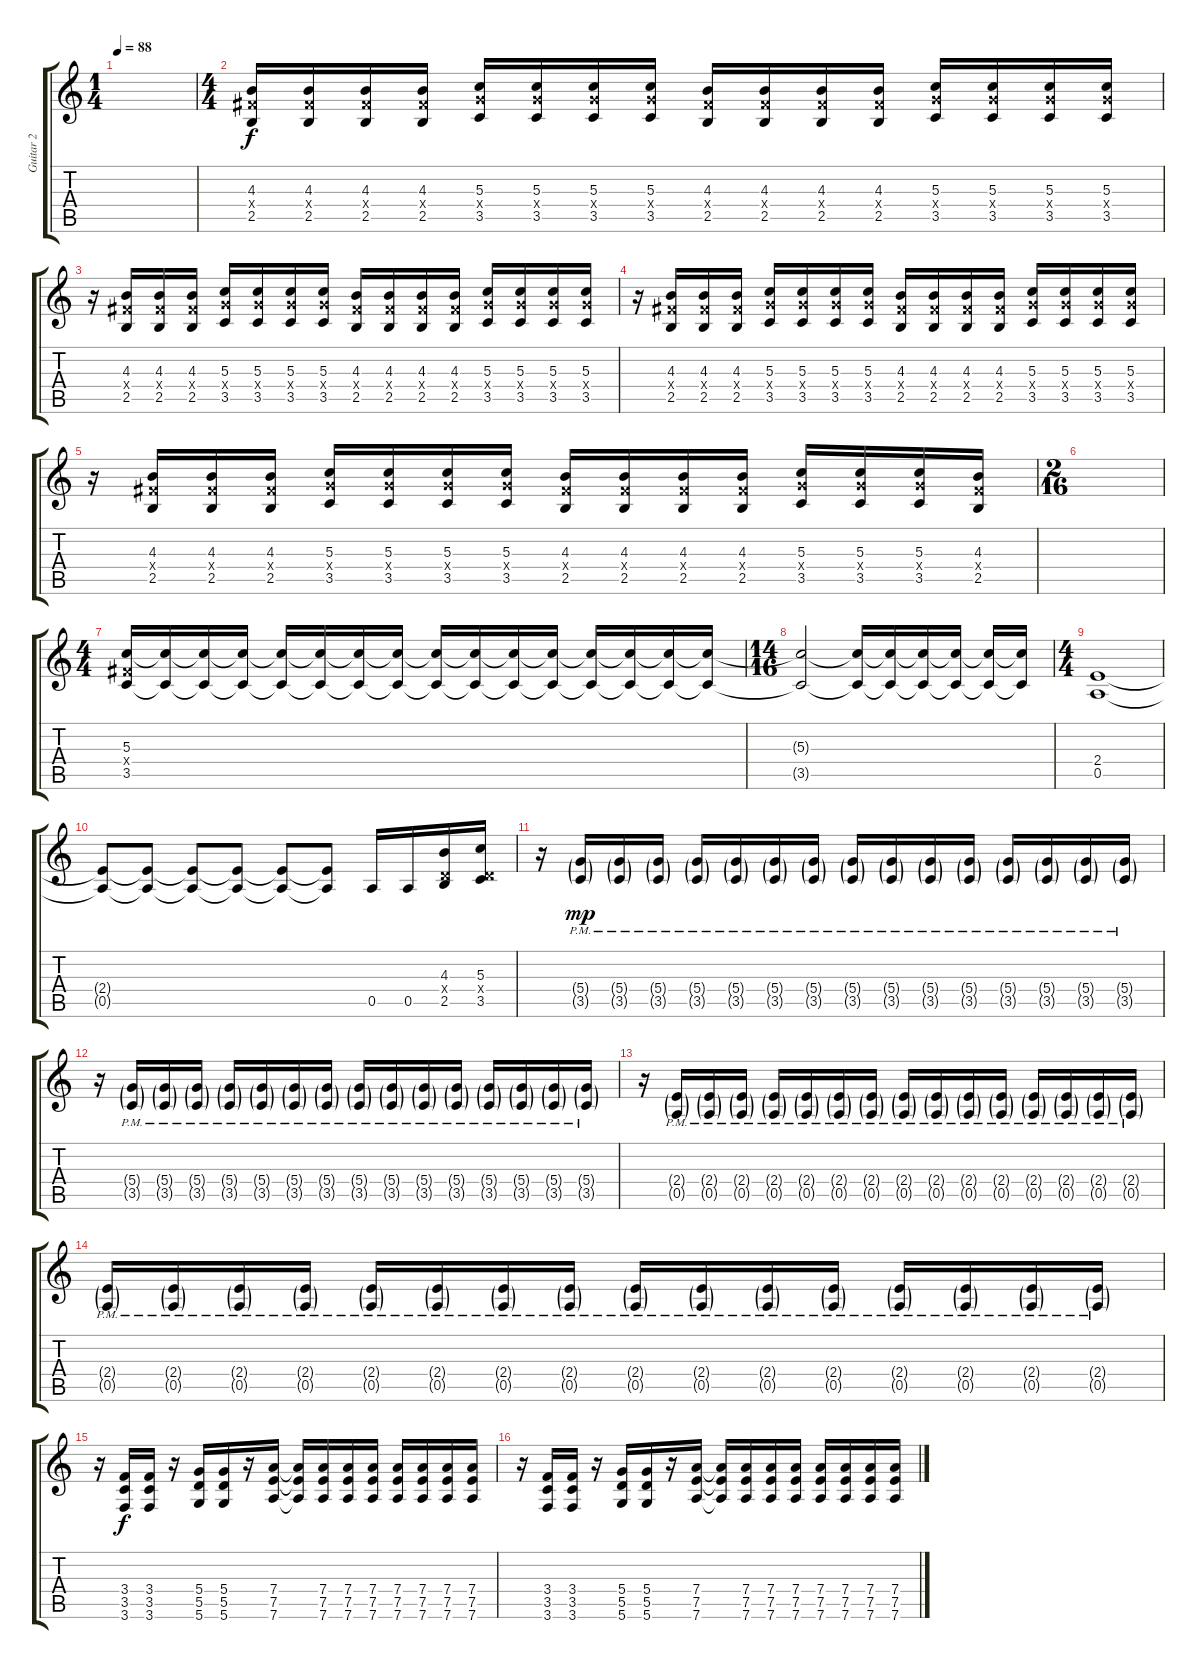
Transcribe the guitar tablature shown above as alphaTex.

\track ("Guitar 2" "Guitar 2") {instrument distortionguitar}
\staff {score tabs}
\tuning (E4 B3 G3 D3 A2 D2) {hide}
\ts (1 4)
\tempo 88
\clef g2
\ks c
|
\ts (4 4)
(4.3 4.4{x} 2.5).16 (4.3 4.4{x} 2.5).16 (4.3 4.4{x} 2.5).16 (4.3 4.4{x} 2.5).16 (5.3 5.4{x} 3.5).16 (5.3 5.4{x} 3.5).16 (5.3 5.4{x} 3.5).16 (5.3 5.4{x} 3.5).16 (4.3 4.4{x} 2.5).16 (4.3 4.4{x} 2.5).16 (4.3 4.4{x} 2.5).16 (4.3 4.4{x} 2.5).16 (5.3 5.4{x} 3.5).16 (5.3 5.4{x} 3.5).16 (5.3 5.4{x} 3.5).16 (5.3 5.4{x} 3.5).16 |
r.16 (4.3 4.4{x} 2.5).16 (4.3 4.4{x} 2.5).16 (4.3 4.4{x} 2.5).16 (5.3 5.4{x} 3.5).16 (5.3 5.4{x} 3.5).16 (5.3 5.4{x} 3.5).16 (5.3 5.4{x} 3.5).16 (4.3 4.4{x} 2.5).16 (4.3 4.4{x} 2.5).16 (4.3 4.4{x} 2.5).16 (4.3 4.4{x} 2.5).16 (5.3 5.4{x} 3.5).16 (5.3 5.4{x} 3.5).16 (5.3 5.4{x} 3.5).16 (5.3 5.4{x} 3.5).16 |
r.16 (4.3 4.4{x} 2.5).16 (4.3 4.4{x} 2.5).16 (4.3 4.4{x} 2.5).16 (5.3 5.4{x} 3.5).16 (5.3 5.4{x} 3.5).16 (5.3 5.4{x} 3.5).16 (5.3 5.4{x} 3.5).16 (4.3 4.4{x} 2.5).16 (4.3 4.4{x} 2.5).16 (4.3 4.4{x} 2.5).16 (4.3 4.4{x} 2.5).16 (5.3 5.4{x} 3.5).16 (5.3 5.4{x} 3.5).16 (5.3 5.4{x} 3.5).16 (5.3 5.4{x} 3.5).16 |
r.16 (4.3 4.4{x} 2.5).16 (4.3 4.4{x} 2.5).16 (4.3 4.4{x} 2.5).16 (5.3 5.4{x} 3.5).16 (5.3 5.4{x} 3.5).16 (5.3 5.4{x} 3.5).16 (5.3 5.4{x} 3.5).16 (4.3 4.4{x} 2.5).16 (4.3 4.4{x} 2.5).16 (4.3 4.4{x} 2.5).16 (4.3 4.4{x} 2.5).16 (5.3 5.4{x} 3.5).16 (5.3 5.4{x} 3.5).16 (5.3 5.4{x} 3.5).16 (4.3 4.4{x} 2.5).16 |
\ts (2 16)
|
\ts (4 4)
(5.3 4.4{x} 3.5).16 (5.3{t} 3.5{t}).16 (5.3{t} 3.5{t}).16 (5.3{t} 3.5{t}).16 (5.3{t} 3.5{t}).16 (5.3{t} 3.5{t}).16 (5.3{t} 3.5{t}).16 (5.3{t} 3.5{t}).16 (5.3{t} 3.5{t}).16 (5.3{t} 3.5{t}).16 (5.3{t} 3.5{t}).16 (5.3{t} 3.5{t}).16 (5.3{t} 3.5{t}).16 (5.3{t} 3.5{t}).16 (5.3{t} 3.5{t}).16 (5.3{t} 3.5{t}).16 |
\ts (14 16)
(5.3{t} 3.5{t}).2{volume 3} (5.3{t} 3.5{t}).16 (5.3{t} 3.5{t}).16 (5.3{t} 3.5{t}).16 (5.3{t} 3.5{t}).16 (5.3{t} 3.5{t}).16 (5.3{t} 3.5{t}).16 |
\ts (4 4)
(2.4 0.5).1{volume 13} |
(2.4{t} 0.5{t}).8 (2.4{t} 0.5{t}).8 (2.4{t} 0.5{t}).8 (2.4{t} 0.5{t}).8 (2.4{t} 0.5{t}).8 (2.4{t} 0.5{t}).8 0.5.16 0.5.16 (4.3 0.4{x} 2.5).16 (5.3 0.4{x} 3.5).16 |
r.16 (5.4{g pm} 3.5{g pm}).16{dy mp} (5.4{g pm} 3.5{g pm}).16 (5.4{g pm} 3.5{g pm}).16 (5.4{g pm} 3.5{g pm}).16 (5.4{g pm} 3.5{g pm}).16 (5.4{g pm} 3.5{g pm}).16 (5.4{g pm} 3.5{g pm}).16 (5.4{g pm} 3.5{g pm}).16 (5.4{g pm} 3.5{g pm}).16 (5.4{g pm} 3.5{g pm}).16 (5.4{g pm} 3.5{g pm}).16 (5.4{g pm} 3.5{g pm}).16 (5.4{g pm} 3.5{g pm}).16 (5.4{g pm} 3.5{g pm}).16 (5.4{g pm} 3.5{g pm}).16 |
r.16 (5.4{g pm} 3.5{g pm}).16 (5.4{g pm} 3.5{g pm}).16 (5.4{g pm} 3.5{g pm}).16 (5.4{g pm} 3.5{g pm}).16 (5.4{g pm} 3.5{g pm}).16 (5.4{g pm} 3.5{g pm}).16 (5.4{g pm} 3.5{g pm}).16 (5.4{g pm} 3.5{g pm}).16 (5.4{g pm} 3.5{g pm}).16 (5.4{g pm} 3.5{g pm}).16 (5.4{g pm} 3.5{g pm}).16 (5.4{g pm} 3.5{g pm}).16 (5.4{g pm} 3.5{g pm}).16 (5.4{g pm} 3.5{g pm}).16 (5.4{g pm} 3.5{g pm}).16 |
r.16 (2.4{g pm} 0.5{g pm}).16 (2.4{g pm} 0.5{g pm}).16 (2.4{g pm} 0.5{g pm}).16 (2.4{g pm} 0.5{g pm}).16 (2.4{g pm} 0.5{g pm}).16 (2.4{g pm} 0.5{g pm}).16 (2.4{g pm} 0.5{g pm}).16 (2.4{g pm} 0.5{g pm}).16 (2.4{g pm} 0.5{g pm}).16 (2.4{g pm} 0.5{g pm}).16 (2.4{g pm} 0.5{g pm}).16 (2.4{g pm} 0.5{g pm}).16 (2.4{g pm} 0.5{g pm}).16 (2.4{g pm} 0.5{g pm}).16 (2.4{g pm} 0.5{g pm}).16 |
(2.4{g pm} 0.5{g pm}).16 (2.4{g pm} 0.5{g pm}).16 (2.4{g pm} 0.5{g pm}).16 (2.4{g pm} 0.5{g pm}).16 (2.4{g pm} 0.5{g pm}).16 (2.4{g pm} 0.5{g pm}).16 (2.4{g pm} 0.5{g pm}).16 (2.4{g pm} 0.5{g pm}).16 (2.4{g pm} 0.5{g pm}).16 (2.4{g pm} 0.5{g pm}).16 (2.4{g pm} 0.5{g pm}).16 (2.4{g pm} 0.5{g pm}).16 (2.4{g pm} 0.5{g pm}).16 (2.4{g pm} 0.5{g pm}).16 (2.4{g pm} 0.5{g pm}).16 (2.4{g pm} 0.5{g pm}).16 |
r.16{volume 12} (3.4 3.5 3.6).16{dy f} (3.4 3.5 3.6).16 r.16 (5.4 5.5 5.6).16 (5.4 5.5 5.6).16 r.16 (7.4 7.5 7.6).16 (7.4{t} 7.5{t} 7.6{t}).16 (7.4 7.5 7.6).16 (7.4 7.5 7.6).16 (7.4 7.5 7.6).16 (7.4 7.5 7.6).16 (7.4 7.5 7.6).16 (7.4 7.5 7.6).16 (7.4 7.5 7.6).16 |
r.16 (3.4 3.5 3.6).16 (3.4 3.5 3.6).16 r.16 (5.4 5.5 5.6).16 (5.4 5.5 5.6).16 r.16 (7.4 7.5 7.6).16 (7.4{t} 7.5{t} 7.6{t}).16 (7.4 7.5 7.6).16 (7.4 7.5 7.6).16 (7.4 7.5 7.6).16 (7.4 7.5 7.6).16 (7.4 7.5 7.6).16 (7.4 7.5 7.6).16 (7.4 7.5 7.6).16
